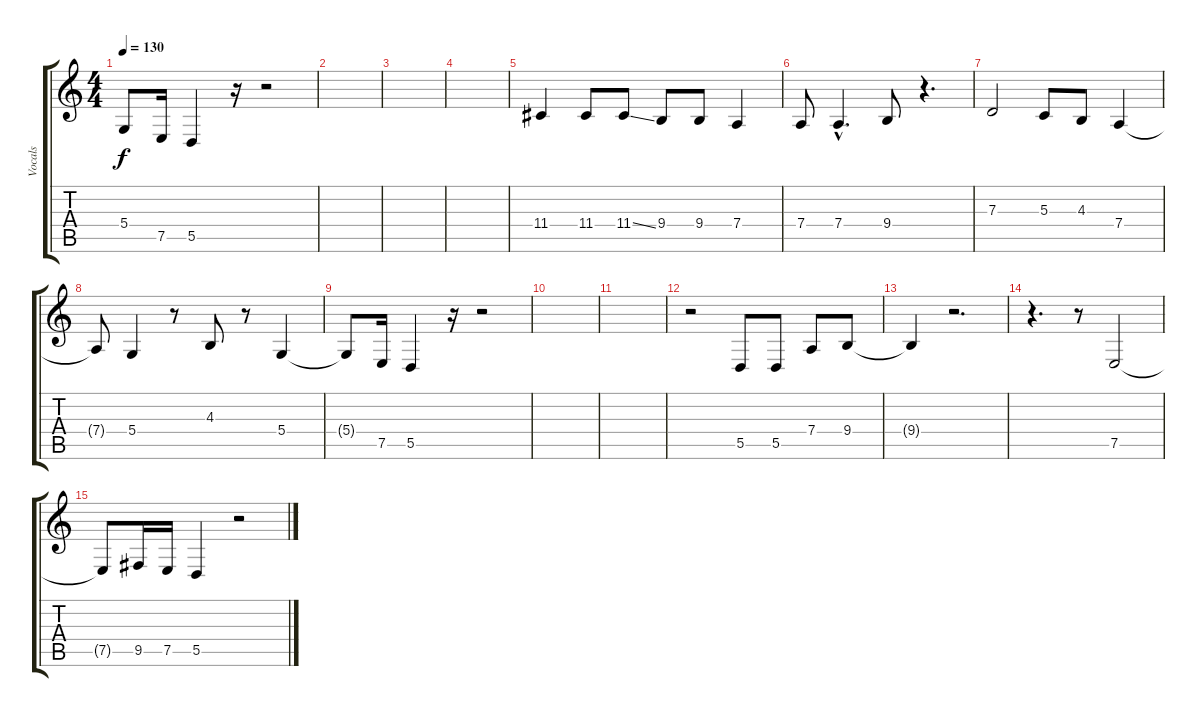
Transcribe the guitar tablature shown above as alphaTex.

\track ("Vocals" "Vocals") {instrument lead1square}
\staff {score tabs}
\tuning (E4 B3 G3 D3 A2 E2) {hide}
\ts (4 4)
\tempo 130
\clef g2
\ks c
5.4{t}.8{dy f} 7.5.16 5.5.4 r.16 r.2 |
|
|
|
11.4.4 11.4.8 11.4{ss}.8 9.4.8 9.4.8 7.4.4 |
7.4.8 7.4{hac}.4{d} 9.4.8 r.4{d} |
7.3.2 5.3.8 4.3.8 7.4.4 |
7.4{t}.8 5.4.4 r.8 4.3.8 r.8 5.4.4 |
5.4{t}.8 7.5.16 5.5.4 r.16 r.2 |
|
|
r.2 5.5.8 5.5.8 7.4.8 9.4.8 |
9.4{t}.4 r.2{d} |
r.4{d} r.8 7.5.2 |
7.5{t}.8 9.5.16 7.5.16 5.5.4 r.2
